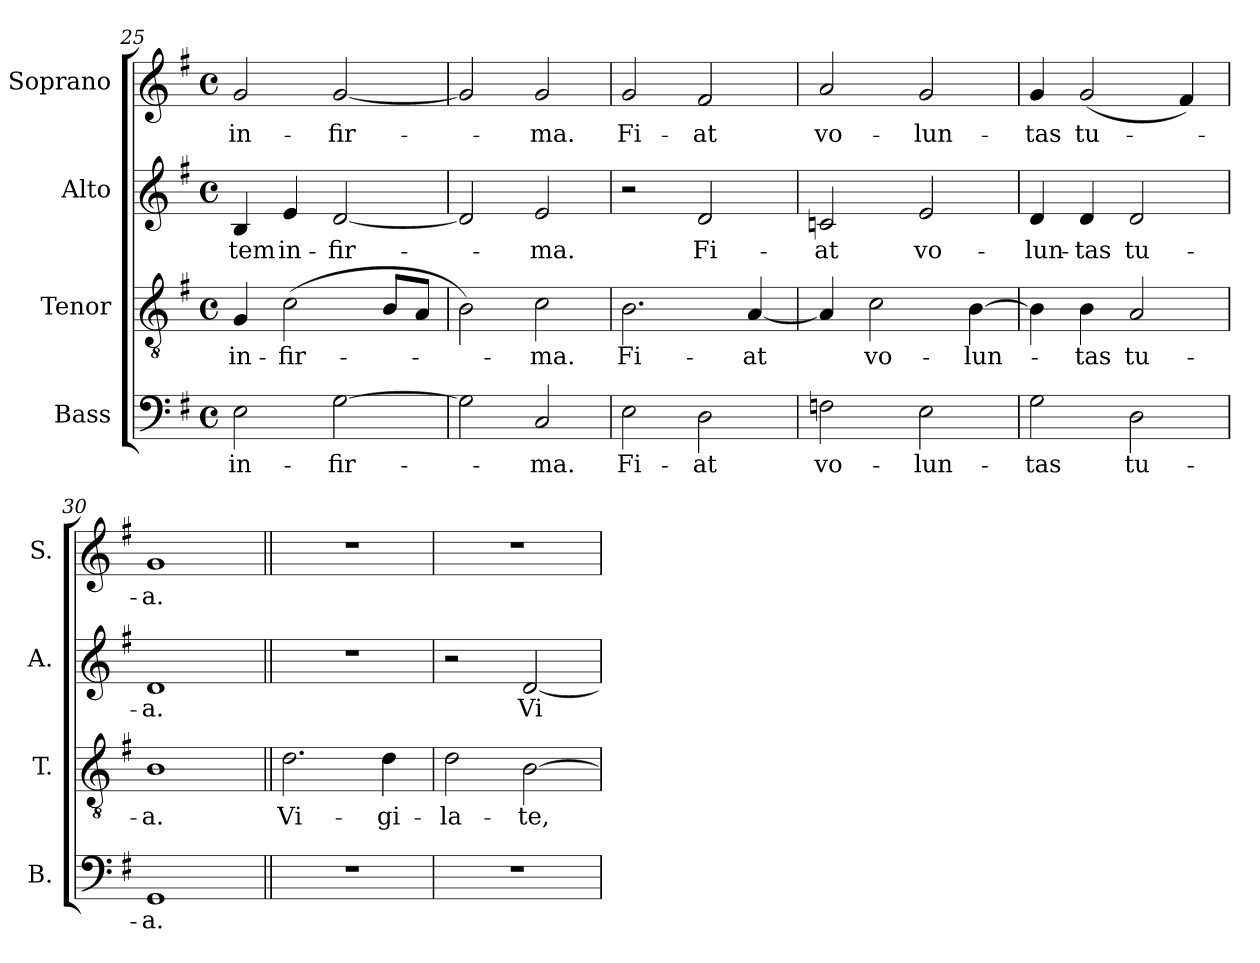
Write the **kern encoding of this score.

**kern	**text	**kern	**text	**kern	**text	**kern	**text
*part4	*part4	*part3	*part3	*part2	*part2	*part1	*part1
*staff4	*staff4	*staff3	*staff3	*staff2	*staff2	*staff1	*staff1
*I"Bass	*	*I"Tenor	*	*I"Alto	*	*I"Soprano	*
*I'B.	*	*I'T.	*	*I'A.	*	*I'S.	*
*clefF4	*	*clefGv2	*	*clefG2	*	*clefG2	*
*	*	*ITrd7c12	*	*	*	*	*
*k[f#]	*	*k[f#]	*	*k[f#]	*	*k[f#]	*
*G:	*	*G:	*	*G:	*	*G:	*
*M4/4	*	*M4/4	*	*M4/4	*	*M4/4	*
*met(c)	*	*met(c)	*	*met(c)	*	*met(c)	*
=25	=25	=25	=25	=25	=25	=25	=25
!	!LO:LY:b:color=#000000	!	!	!	!	!	!
!	!	!	!LO:LY:b:color=#000000	!	!	!	!
!	!	!	!	!	!LO:LY:b:color=#000000	!	!
!	!	!	!	!	!	!	!LO:LY:b:color=#000000
2Ei\	in-	4GGi/	in-	4Bi/	-tem	2gi/	in-
!	!	!	!LO:LY:b:color=#000000	!	!	!	!
!	!	!	!	!	!LO:LY:b:color=#000000	!	!
.	.	(2Ci\	-fir-	4ei/	in-	.	.
!	!LO:LY:b:color=#000000	!	!	!	!	!	!
!	!	!	!	!	!LO:LY:b:color=#000000	!	!
!	!	!	!	!	!	!	!LO:LY:b:color=#000000
[2Gi\	-fir-	.	.	[2di/	-fir-	[2gi/	-fir-
.	.	8BBi/L	.	.	.	.	.
.	.	8AAi/J	.	.	.	.	.
=26	=26	=26	=26	=26	=26	=26	=26
2Gi\]	.	2BBi\)	.	2di/]	.	2gi/]	.
!	!LO:LY:b:color=#000000	!	!	!	!	!	!
!	!	!	!LO:LY:b:color=#000000	!	!	!	!
!	!	!	!	!	!LO:LY:b:color=#000000	!	!
!	!	!	!	!	!	!	!LO:LY:b:color=#000000
2Ci/	-ma.	2Ci\	-ma.	2ei/	-ma.	2gi/	-ma.
=27	=27	=27	=27	=27	=27	=27	=27
!	!LO:LY:b:color=#000000	!	!	!	!	!	!
!	!	!	!LO:LY:b:color=#000000	!	!	!	!
!	!	!	!	!	!	!	!LO:LY:b:color=#000000
2Ei\	Fi-	2.BBi\	Fi-	2r	.	2gi/	Fi-
!	!LO:LY:b:color=#000000	!	!	!	!	!	!
!	!	!	!	!	!LO:LY:b:color=#000000	!	!
!	!	!	!	!	!	!	!LO:LY:b:color=#000000
2Di\	-at	.	.	2di/	Fi-	2f#i/	-at
!	!	!	!LO:LY:b:color=#000000	!	!	!	!
.	.	[4AAi/	-at	.	.	.	.
=28	=28	=28	=28	=28	=28	=28	=28
!	!LO:LY:b:color=#000000	!	!	!	!	!	!
!	!	!	!	!	!LO:LY:b:color=#000000	!	!
!	!	!	!	!	!	!	!LO:LY:b:color=#000000
2Fni\	vo-	4AAi/]	.	2cni/	-at	2ai/	vo-
!	!	!	!LO:LY:b:color=#000000	!	!	!	!
.	.	2Ci\	vo-	.	.	.	.
!	!LO:LY:b:color=#000000	!	!	!	!	!	!
!	!	!	!	!	!LO:LY:b:color=#000000	!	!
!	!	!	!	!	!	!	!LO:LY:b:color=#000000
2Ei\	-lun-	.	.	2ei/	vo-	2gi/	-lun-
!	!	!	!LO:LY:b:color=#000000	!	!	!	!
.	.	[4BBi\	-lun-	.	.	.	.
=29	=29	=29	=29	=29	=29	=29	=29
!	!LO:LY:b:color=#000000	!	!	!	!	!	!
!	!	!	!	!	!LO:LY:b:color=#000000	!	!
!	!	!	!	!	!	!	!LO:LY:b:color=#000000
2Gi\	-tas	4BBi\]	.	4di/	-lun-	4gi/	-tas
!	!	!	!LO:LY:b:color=#000000	!	!	!	!
!	!	!	!	!	!LO:LY:b:color=#000000	!	!
!	!	!	!	!	!	!	!LO:LY:b:color=#000000
.	.	4BBi\	-tas	4di/	-tas	(2gi/	tu-
!	!LO:LY:b:color=#000000	!	!	!	!	!	!
!	!	!	!LO:LY:b:color=#000000	!	!	!	!
!	!	!	!	!	!LO:LY:b:color=#000000	!	!
2Di\	tu-	2AAi/	tu-	2di/	tu-	.	.
.	.	.	.	.	.	4f#i/)	.
=30	=30	=30	=30	=30	=30	=30	=30
!	!LO:LY:b:color=#000000	!	!	!	!	!	!
!	!	!	!LO:LY:b:color=#000000	!	!	!	!
!	!	!	!	!	!LO:LY:b:color=#000000	!	!
!	!	!	!	!	!	!	!LO:LY:b:color=#000000
1GGi	-a.	1BBi	-a.	1di	-a.	1gi	-a.
!!LO:PB:g=z
=31||	=31||	=31||	=31||	=31||	=31||	=31||	=31||
!	!	!	!LO:LY:b:color=#000000	!	!	!	!
1r	.	2.Di\	Vi-	1r	.	1r	.
!	!	!	!LO:LY:b:color=#000000	!	!	!	!
.	.	4Di\	-gi-	.	.	.	.
=32	=32	=32	=32	=32	=32	=32	=32
!	!	!	!LO:LY:b:color=#000000	!	!	!	!
1r	.	2Di\	-la-	2r	.	1r	.
!	!	!	!LO:LY:b:color=#000000	!	!	!	!
!	!	!	!	!	!LO:LY:b:color=#000000	!	!
.	.	[2BBi\	-te,	[2di/	Vi-	.	.
=	=	=	=	=	=	=	=
*-	*-	*-	*-	*-	*-	*-	*-
